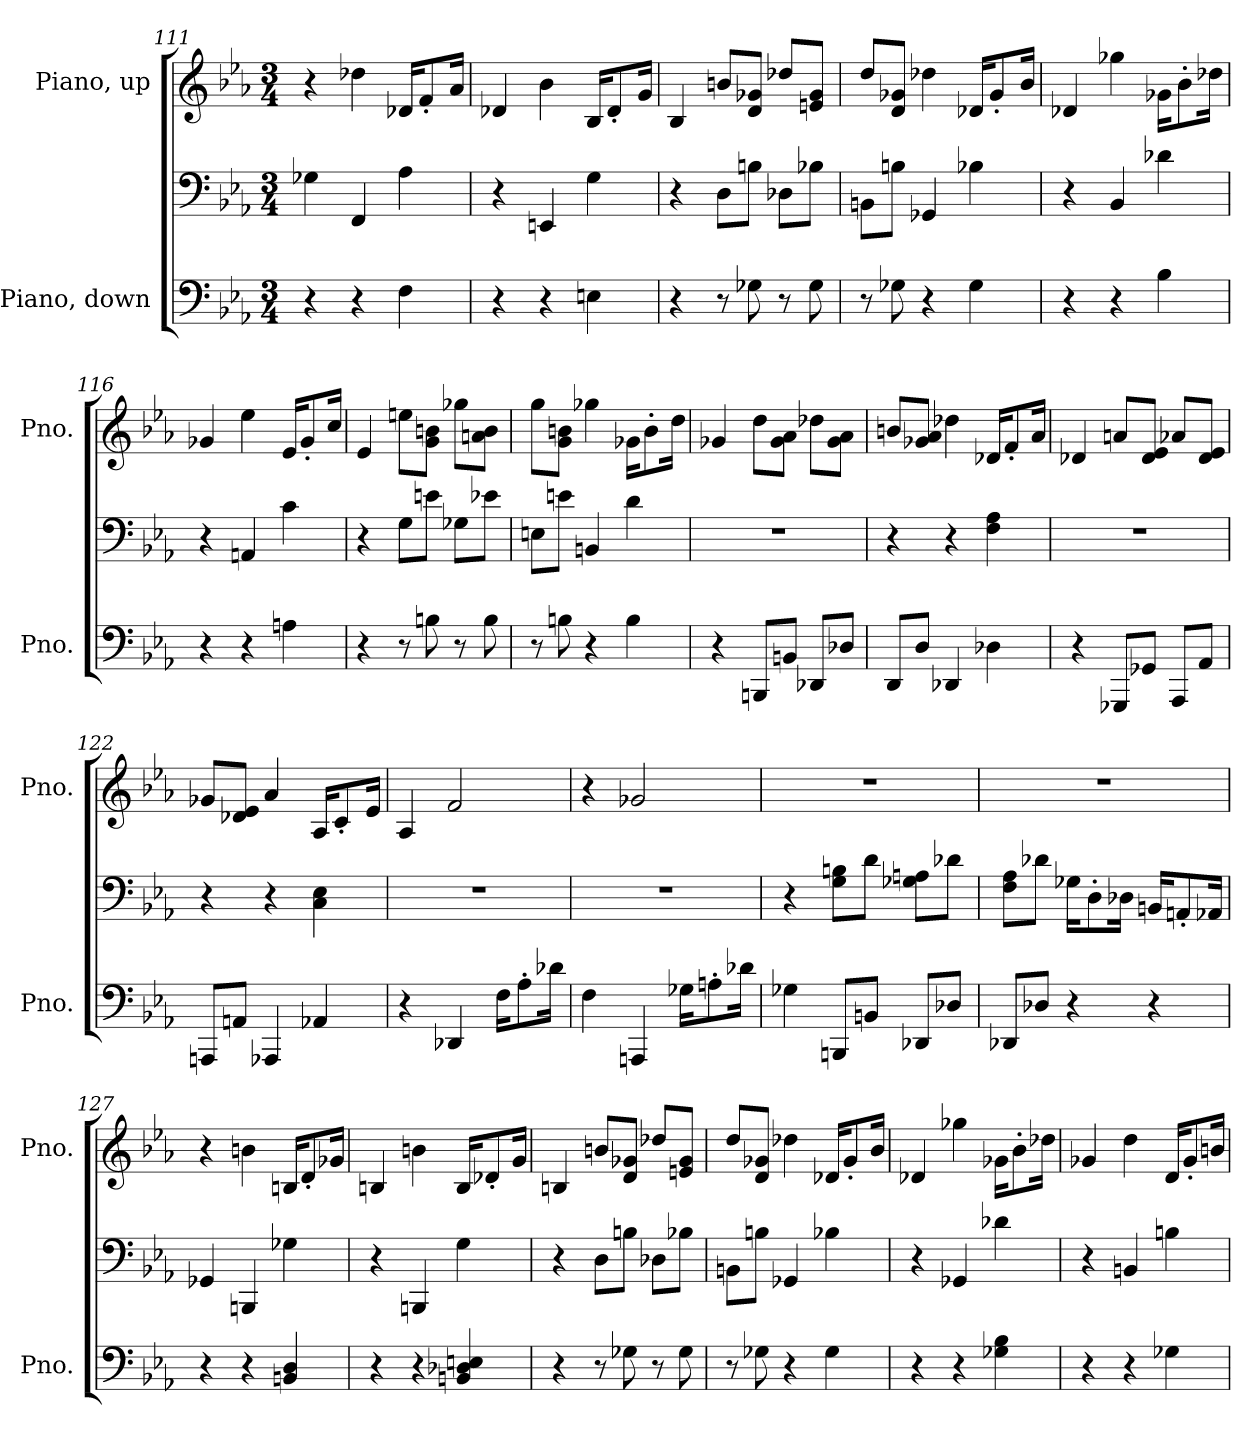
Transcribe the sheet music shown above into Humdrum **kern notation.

**kern	**kern	**kern
*part2	*part2	*part1
*staff3	*staff2	*staff1
*I"Piano, down	*	*I"Piano, up
*I'Pno.	*	*I'Pno.
*clefF4	*clefF4	*clefG2
*k[b-e-a-]	*k[b-e-a-]	*k[b-e-a-]
*M3/4	*M3/4	*M3/4
=111	=111	=111
4r	4G-X\	4r
4r	4FF/	4dd-X\
4F\	4A-\	16d-X/KL
.	.	8f'/
.	.	16a-/Jk
=112	=112	=112
4r	4r	4d-X/
4r	4EEn/	4b-\
4En\	4G\	16B-/KL
.	.	8d-'/
.	.	16g/Jk
=113	=113	=113
4r	4r	4B-/
8r	8D\L	8bn/L
8G-X\	8Bn\J	8d/ 8g-X/J
8r	8D-X\L	8dd-X/L
8G-\	8B-X\J	8en/ 8g-/J
!!LO:LB:g=z
=114	=114	=114
8r	8BBn\L	8dd/L
8G-X\	8Bn\J	8d/ 8g-X/J
4r	4GG-X/	4dd-X\
4G-\	4B-X\	16d-X/KL
.	.	8g-'/
.	.	16b-/Jk
=115	=115	=115
4r	4r	4d-X/
4r	4BB-/	4gg-X\
4B-\	4d-X\	16g-X\KL
.	.	8b-'\
.	.	16dd-X\Jk
=116	=116	=116
4r	4r	4g-X/
4r	4AAn/	4ee-\
4An\	4c\	16e-/KL
.	.	8g-'/
.	.	16cc/Jk
=117	=117	=117
4r	4r	4e-/
8r	8G\L	8een\L
8Bn\	8en\J	8g\ 8bn\J
8r	8G-X\L	8gg-X\L
8B\	8e-X\J	8an\ 8b\J
!!LO:LB:g=z
=118	=118	=118
8r	8En\L	8gg\L
8Bn\	8en\J	8g\ 8bn\J
4r	4BBn/	4gg-X\
4B\	4d\	16g-X\KL
.	.	8b'\
.	.	16dd\Jk
=119	=119	=119
4r	2.r	4g-X/
8BBBn/L	.	8dd\L
8BBn/J	.	8g-\ 8a-\J
8DD-X/L	.	8dd-X\L
8D-X/J	.	8g-\ 8a-\J
=120	=120	=120
8DD/L	4r	8bn/L
8D/J	.	8g-X/ 8a-/J
4DD-X/	4r	4dd-X\
4D-X\	4F\ 4A-\	16d-X/KL
.	.	8f'/
.	.	16a-/Jk
=121	=121	=121
4r	2.r	4d-X/
8GGG-X/L	.	8an/L
8GG-X/J	.	8d-/ 8e-/J
8AAA-/L	.	8a-X/L
8AA-/J	.	8d-/ 8e-/J
!!LO:PB:g=z
=122	=122	=122
8AAAn/L	4r	8g-X/L
8AAn/J	.	8d-X/ 8e-/J
4AAA-X/	4r	4a-/
4AA-X/	4C\ 4E-\	16A-/KL
.	.	8c'/
.	.	16e-/Jk
=123	=123	=123
4r	2.r	4A-/
4DD-X/	.	2f/
16F\KL	.	.
8A-'\	.	.
16d-X\Jk	.	.
=124	=124	=124
4F\	2.r	4r
4AAAn/	.	2g-X/
16G-X\KL	.	.
8An'\	.	.
16d-X\Jk	.	.
=125	=125	=125
4G-X\	4r	2.r
8BBBn/L	8G\ 8Bn\L	.
8BBn/J	8d\J	.
8DD-X/L	8G-X\ 8An\L	.
8D-X/J	8d-X\J	.
!!LO:LB:g=z
=126	=126	=126
8DD-X/L	8F\ 8A-\L	2.r
8D-X/J	8d-X\J	.
4r	16G-X\KL	.
.	8D'\	.
.	16D-X\Jk	.
4r	16BBn/KL	.
.	8AAn'/	.
.	16AA-X/Jk	.
=127	=127	=127
4r	4GG-X/	4r
4r	4BBBn/	4bn\
4BBn/ 4D/	4G-X\	16Bn/KL
.	.	8d'/
.	.	16g-X/Jk
=128	=128	=128
4r	4r	4Bn/
4r	4BBBn/	4bn\
4BBn/ 4D-X/ 4En/	4G\	16B/KL
.	.	8d-X'/
.	.	16g/Jk
=129	=129	=129
4r	4r	4Bn/
8r	8D\L	8bn/L
8G-X\	8Bn\J	8d/ 8g-X/J
8r	8D-X\L	8dd-X/L
8G-\	8B-X\J	8en/ 8g-/J
!!LO:LB:g=z
=130	=130	=130
8r	8BBn\L	8dd/L
8G-X\	8Bn\J	8d/ 8g-X/J
4r	4GG-X/	4dd-X\
4G-\	4B-X\	16d-X/KL
.	.	8g-'/
.	.	16b-/Jk
=131	=131	=131
4r	4r	4d-X/
4r	4GG-X/	4gg-X\
4G-X\ 4B-\	4d-X\	16g-X\KL
.	.	8b-'\
.	.	16dd-X\Jk
=132	=132	=132
4r	4r	4g-X/
4r	4BBn/	4dd\
4G-X\	4Bn\	16d/KL
.	.	8g-'/
.	.	16bn/Jk
=	=	=
*-	*-	*-
